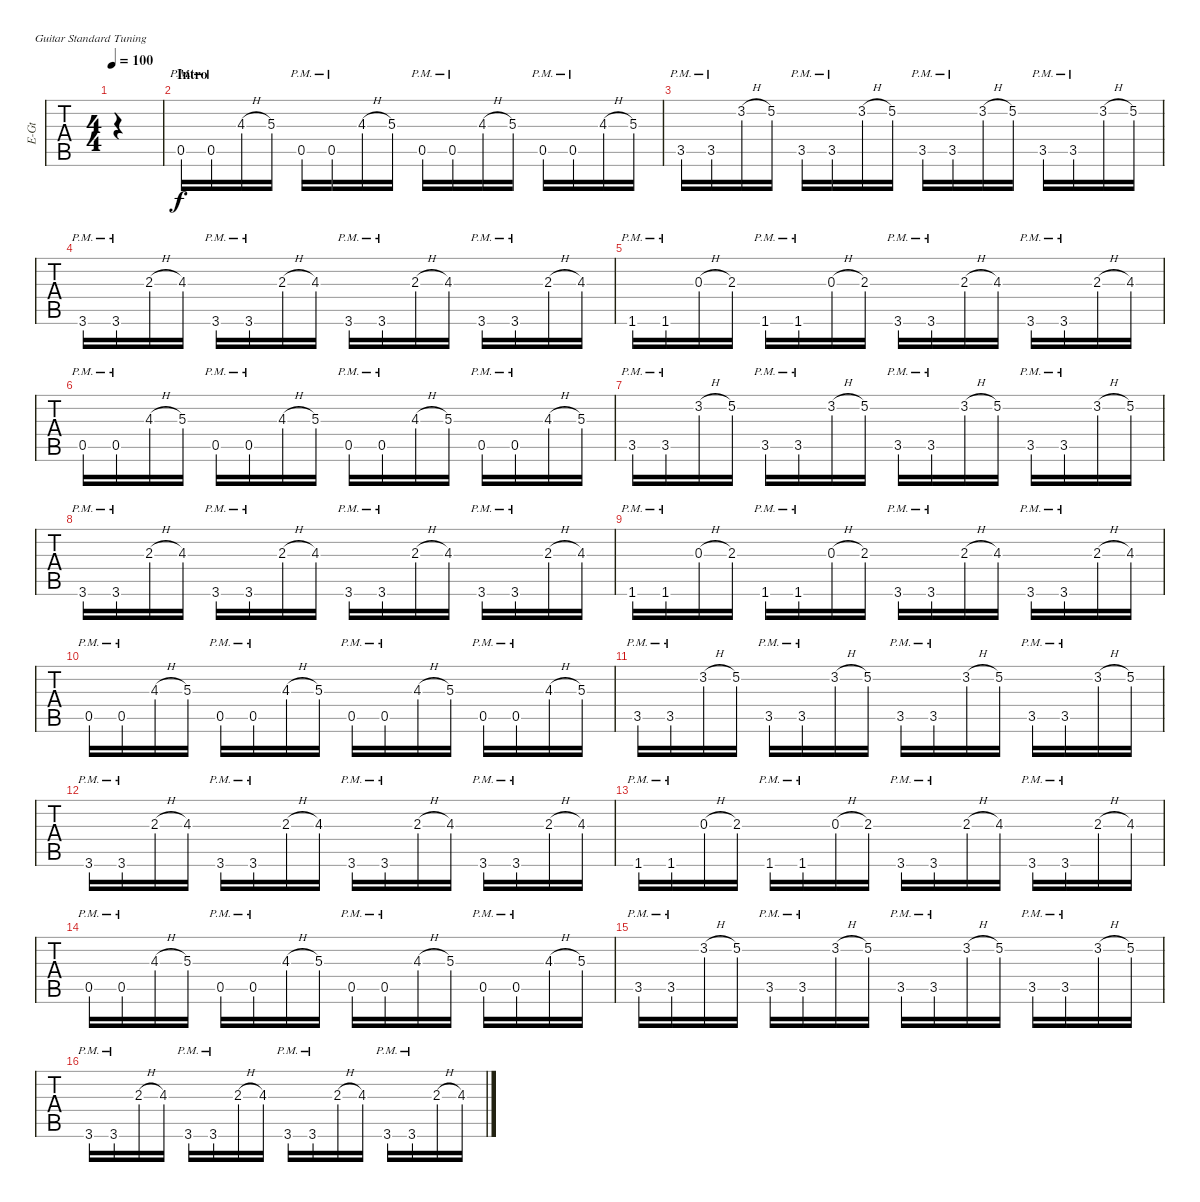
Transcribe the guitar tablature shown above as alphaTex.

\defaultSystemsLayout 4
\bracketExtendMode groupsimilarinstruments
\otherSystemsTrackNameOrientation horizontal
\track ("Matthew" "E-Gt") {instrument distortionguitar}
\staff {tabs}
\tuning (E4 B3 G3 D3 A2 E2)
\ts (4 4)
\tempo 100
\clef g2
\ks c
|
\section ("" "Intro")
0.5{pm}.16 0.5{pm}.16 4.3{h}.16 5.3.16 0.5{pm}.16 0.5{pm}.16 4.3{h}.16 5.3.16 0.5{pm}.16 0.5{pm}.16 4.3{h}.16 5.3.16 0.5{pm}.16 0.5{pm}.16 4.3{h}.16 5.3.16 |
3.5{pm}.16 3.5{pm}.16 3.2{h}.16 5.2.16 3.5{pm}.16 3.5{pm}.16 3.2{h}.16 5.2.16 3.5{pm}.16 3.5{pm}.16 3.2{h}.16 5.2.16 3.5{pm}.16 3.5{pm}.16 3.2{h}.16 5.2.16 |
3.6{pm}.16 3.6{pm}.16 2.3{h}.16 4.3.16 3.6{pm}.16 3.6{pm}.16 2.3{h}.16 4.3.16 3.6{pm}.16 3.6{pm}.16 2.3{h}.16 4.3.16 3.6{pm}.16 3.6{pm}.16 2.3{h}.16 4.3.16 |
1.6{pm}.16 1.6{pm}.16 0.3{h}.16 2.3.16 1.6{pm}.16 1.6{pm}.16 0.3{h}.16 2.3.16 3.6{pm}.16 3.6{pm}.16 2.3{h}.16 4.3.16 3.6{pm}.16 3.6{pm}.16 2.3{h}.16 4.3.16 |
0.5{pm}.16 0.5{pm}.16 4.3{h}.16 5.3.16 0.5{pm}.16 0.5{pm}.16 4.3{h}.16 5.3.16 0.5{pm}.16 0.5{pm}.16 4.3{h}.16 5.3.16 0.5{pm}.16 0.5{pm}.16 4.3{h}.16 5.3.16 |
3.5{pm}.16 3.5{pm}.16 3.2{h}.16 5.2.16 3.5{pm}.16 3.5{pm}.16 3.2{h}.16 5.2.16 3.5{pm}.16 3.5{pm}.16 3.2{h}.16 5.2.16 3.5{pm}.16 3.5{pm}.16 3.2{h}.16 5.2.16 |
3.6{pm}.16 3.6{pm}.16 2.3{h}.16 4.3.16 3.6{pm}.16 3.6{pm}.16 2.3{h}.16 4.3.16 3.6{pm}.16 3.6{pm}.16 2.3{h}.16 4.3.16 3.6{pm}.16 3.6{pm}.16 2.3{h}.16 4.3.16 |
1.6{pm}.16 1.6{pm}.16 0.3{h}.16 2.3.16 1.6{pm}.16 1.6{pm}.16 0.3{h}.16 2.3.16 3.6{pm}.16 3.6{pm}.16 2.3{h}.16 4.3.16 3.6{pm}.16 3.6{pm}.16 2.3{h}.16 4.3.16 |
0.5{pm}.16 0.5{pm}.16 4.3{h}.16 5.3.16 0.5{pm}.16 0.5{pm}.16 4.3{h}.16 5.3.16 0.5{pm}.16 0.5{pm}.16 4.3{h}.16 5.3.16 0.5{pm}.16 0.5{pm}.16 4.3{h}.16 5.3.16 |
3.5{pm}.16 3.5{pm}.16 3.2{h}.16 5.2.16 3.5{pm}.16 3.5{pm}.16 3.2{h}.16 5.2.16 3.5{pm}.16 3.5{pm}.16 3.2{h}.16 5.2.16 3.5{pm}.16 3.5{pm}.16 3.2{h}.16 5.2.16 |
3.6{pm}.16 3.6{pm}.16 2.3{h}.16 4.3.16 3.6{pm}.16 3.6{pm}.16 2.3{h}.16 4.3.16 3.6{pm}.16 3.6{pm}.16 2.3{h}.16 4.3.16 3.6{pm}.16 3.6{pm}.16 2.3{h}.16 4.3.16 |
1.6{pm}.16 1.6{pm}.16 0.3{h}.16 2.3.16 1.6{pm}.16 1.6{pm}.16 0.3{h}.16 2.3.16 3.6{pm}.16 3.6{pm}.16 2.3{h}.16 4.3.16 3.6{pm}.16 3.6{pm}.16 2.3{h}.16 4.3.16 |
0.5{pm}.16 0.5{pm}.16 4.3{h}.16 5.3.16 0.5{pm}.16 0.5{pm}.16 4.3{h}.16 5.3.16 0.5{pm}.16 0.5{pm}.16 4.3{h}.16 5.3.16 0.5{pm}.16 0.5{pm}.16 4.3{h}.16 5.3.16 |
3.5{pm}.16 3.5{pm}.16 3.2{h}.16 5.2.16 3.5{pm}.16 3.5{pm}.16 3.2{h}.16 5.2.16 3.5{pm}.16 3.5{pm}.16 3.2{h}.16 5.2.16 3.5{pm}.16 3.5{pm}.16 3.2{h}.16 5.2.16 |
3.6{pm}.16 3.6{pm}.16 2.3{h}.16 4.3.16 3.6{pm}.16 3.6{pm}.16 2.3{h}.16 4.3.16 3.6{pm}.16 3.6{pm}.16 2.3{h}.16 4.3.16 3.6{pm}.16 3.6{pm}.16 2.3{h}.16 4.3.16
